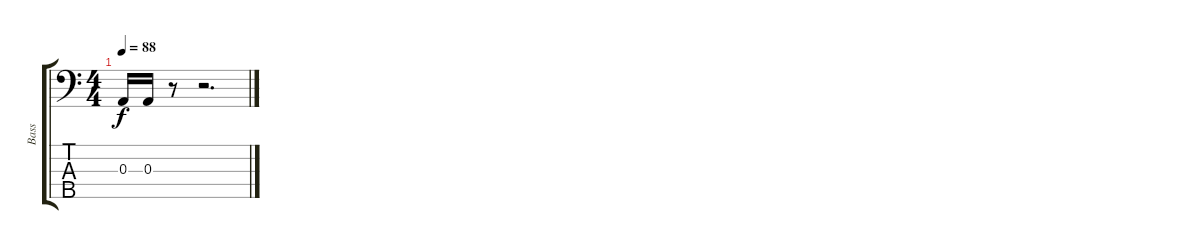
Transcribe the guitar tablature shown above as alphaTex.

\track ("Bass" "Bass") {instrument electricbassfinger}
\staff {score tabs}
\tuning (G2 D2 A1 E1 B0) {hide}
\ts (4 4)
\tempo 88
\clef f4
\ks c
0.3.16{dy f} 0.3.16 r.8 r.2{d}
